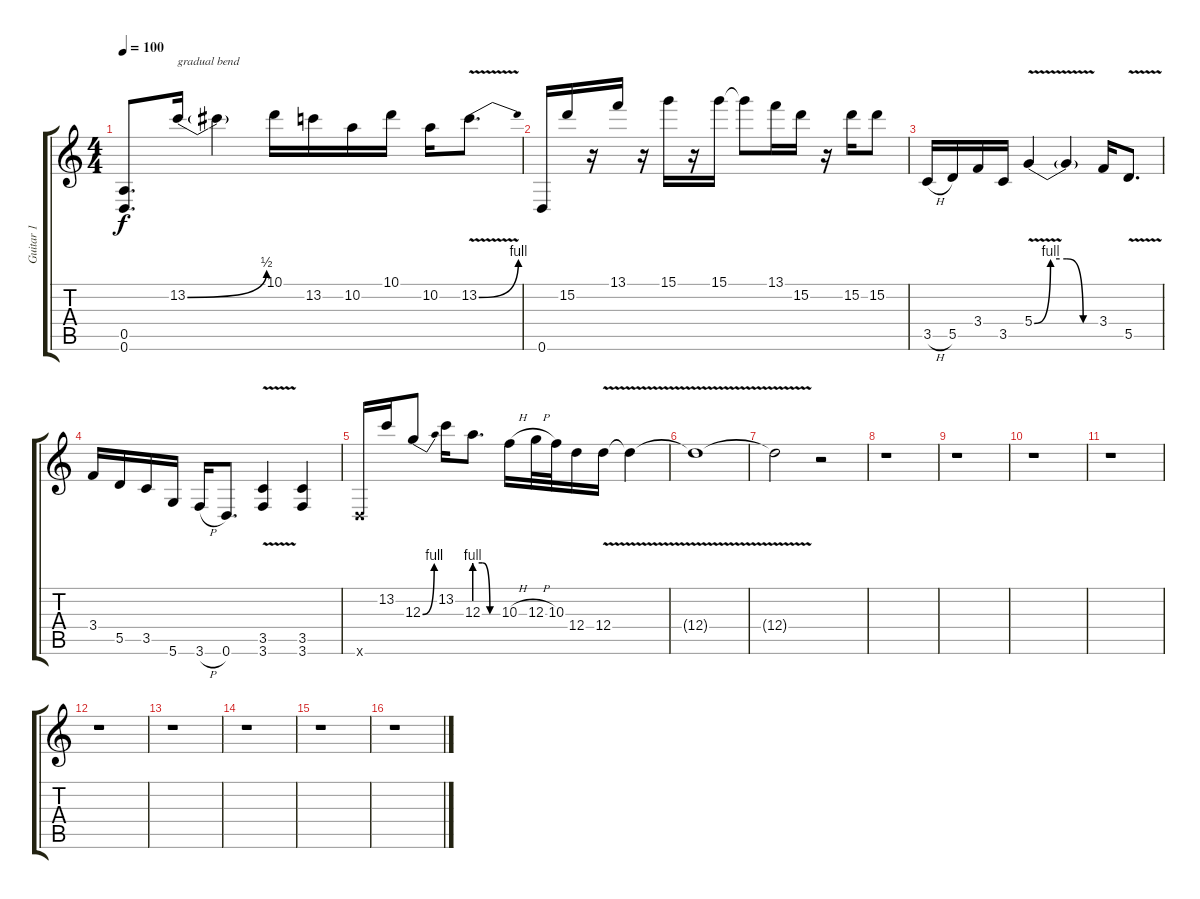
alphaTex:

\track ("Guitar 1" "Guitar 1") {instrument distortionguitar}
\staff {score tabs}
\tuning (E4 B3 G3 D3 A2 D2) {hide}
\ts (4 4)
\tempo 100
\clef g2
\ks c
(0.5 0.6).8{d dy f} 13.2{be (bend 0 0 60 2)}.16{txt "gradual bend"} 13.2{t}.4 10.1.16 13.2.16 10.2.16 10.1.16 10.2.16 13.2{be (bend 0 0 60 4) v}.8{d} |
0.6.16 15.2.16 r.16 13.1.16 r.16 15.1.16 r.16 15.1.16 15.1{t}.8 13.1.16 15.2.16 r.16 15.2.16 15.2.8 |
3.5{h}.16 5.5.16 3.4.16 3.5.16 5.4{be (custom 0 0 15 4 30 4 45 0 60 0) v}.4 5.4{t}.4 3.4.16 5.5{v}.8{d} |
3.4.16 5.5.16 3.5.16 5.6.16 3.6{h}.16 0.6.8{d} (3.5{v} 3.6{v}).4 (3.5 3.6).4 |
0.6{x}.16 13.2.16 12.3{be (bend 0 0 60 4)}.8 13.2.16 12.3{be (custom 0 4 20 4 40 0 60 0)}.8{d} 10.3{h}.16 12.3{h}.32 10.3.32 12.4.16 12.4{v}.16 12.4{v t}.4 |
12.4{v t}.1 |
12.4{v t}.2 r.2 |
r.1 |
r.1 |
r.1 |
r.1 |
r.1 |
r.1 |
r.1 |
r.1 |
r.1
